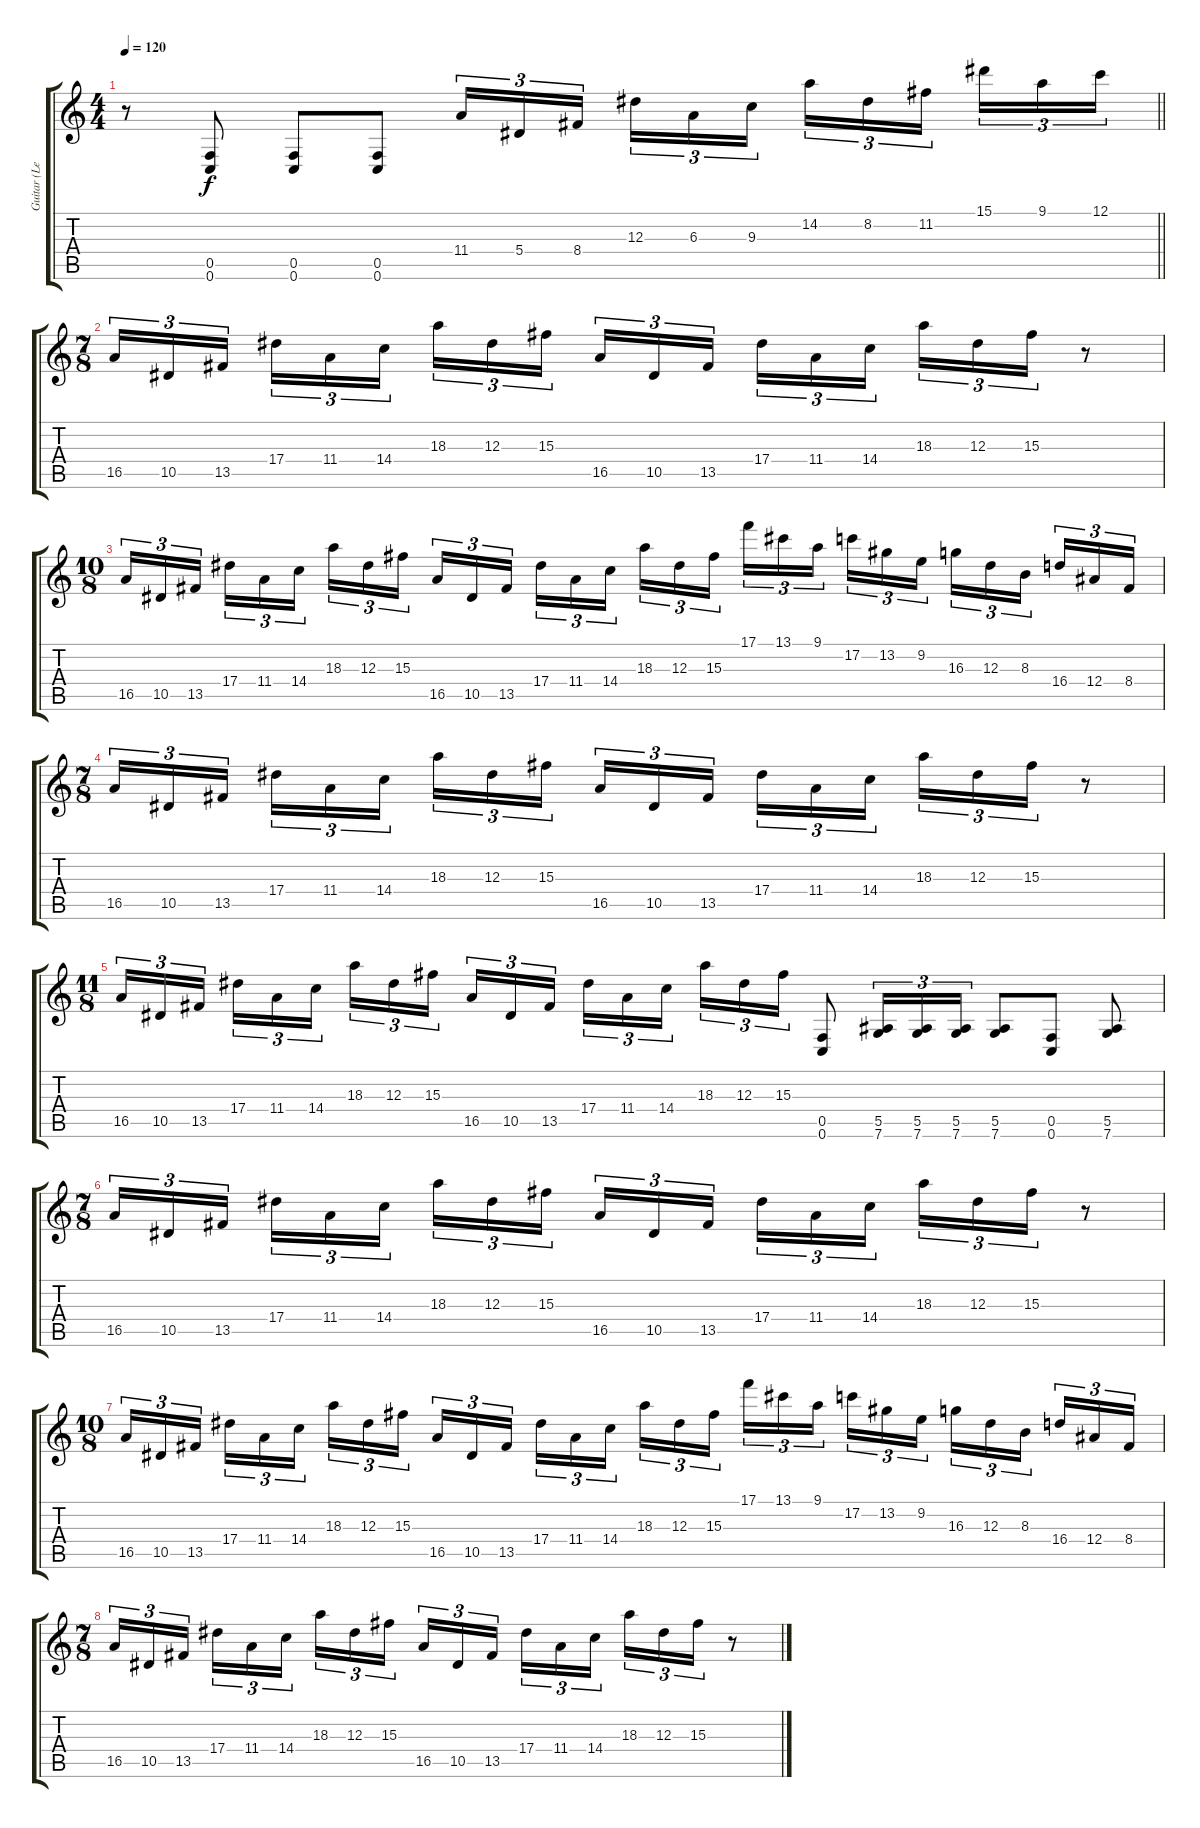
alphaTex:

\track ("Guitar (Left) - Kyle Moeller" "Guitar (Le") {instrument distortionguitar}
\staff {score tabs}
\tuning (C4 G3 Eb3 Bb2 F2 C2) {hide}
\ts (4 4)
\tempo 120
\clef g2
\barLineRight lightlight
\ks c
r.8{dy f} (0.5 0.6).8 (0.5 0.6).8 (0.5 0.6).8 11.4.16{tu (3 2)} 5.4.16{tu (3 2)} 8.4.16{tu (3 2) beam splitsecondary} 12.3.16{tu (3 2)} 6.3.16{tu (3 2)} 9.3.16{tu (3 2)} 14.2.16{tu (3 2)} 8.2.16{tu (3 2)} 11.2.16{tu (3 2) beam splitsecondary} 15.1.16{tu (3 2)} 9.1.16{tu (3 2)} 12.1.16{tu (3 2)} |
\ts (7 8)
16.5.16{tu (3 2)} 10.5.16{tu (3 2)} 13.5.16{tu (3 2) beam splitsecondary} 17.4.16{tu (3 2)} 11.4.16{tu (3 2)} 14.4.16{tu (3 2) beam splitsecondary} 18.3.16{tu (3 2)} 12.3.16{tu (3 2)} 15.3.16{tu (3 2)} 16.5.16{tu (3 2)} 10.5.16{tu (3 2)} 13.5.16{tu (3 2) beam splitsecondary} 17.4.16{tu (3 2)} 11.4.16{tu (3 2)} 14.4.16{tu (3 2) beam splitsecondary} 18.3.16{tu (3 2)} 12.3.16{tu (3 2)} 15.3.16{tu (3 2)} r.8 |
\ts (10 8)
16.5.16{tu (3 2)} 10.5.16{tu (3 2)} 13.5.16{tu (3 2) beam splitsecondary} 17.4.16{tu (3 2)} 11.4.16{tu (3 2)} 14.4.16{tu (3 2) beam splitsecondary} 18.3.16{tu (3 2)} 12.3.16{tu (3 2)} 15.3.16{tu (3 2)} 16.5.16{tu (3 2)} 10.5.16{tu (3 2)} 13.5.16{tu (3 2) beam splitsecondary} 17.4.16{tu (3 2)} 11.4.16{tu (3 2)} 14.4.16{tu (3 2) beam splitsecondary} 18.3.16{tu (3 2)} 12.3.16{tu (3 2)} 15.3.16{tu (3 2)} 17.1.16{tu (3 2)} 13.1.16{tu (3 2)} 9.1.16{tu (3 2) beam splitsecondary} 17.2.16{tu (3 2)} 13.2.16{tu (3 2)} 9.2.16{tu (3 2) beam splitsecondary} 16.3.16{tu (3 2)} 12.3.16{tu (3 2)} 8.3.16{tu (3 2) beam splitsecondary} 16.4.16{tu (3 2)} 12.4.16{tu (3 2)} 8.4.16{tu (3 2)} |
\ts (7 8)
16.5.16{tu (3 2)} 10.5.16{tu (3 2)} 13.5.16{tu (3 2) beam splitsecondary} 17.4.16{tu (3 2)} 11.4.16{tu (3 2)} 14.4.16{tu (3 2) beam splitsecondary} 18.3.16{tu (3 2)} 12.3.16{tu (3 2)} 15.3.16{tu (3 2)} 16.5.16{tu (3 2)} 10.5.16{tu (3 2)} 13.5.16{tu (3 2) beam splitsecondary} 17.4.16{tu (3 2)} 11.4.16{tu (3 2)} 14.4.16{tu (3 2) beam splitsecondary} 18.3.16{tu (3 2)} 12.3.16{tu (3 2)} 15.3.16{tu (3 2)} r.8 |
\ts (11 8)
16.5.16{tu (3 2)} 10.5.16{tu (3 2)} 13.5.16{tu (3 2) beam splitsecondary} 17.4.16{tu (3 2)} 11.4.16{tu (3 2)} 14.4.16{tu (3 2) beam splitsecondary} 18.3.16{tu (3 2)} 12.3.16{tu (3 2)} 15.3.16{tu (3 2)} 16.5.16{tu (3 2)} 10.5.16{tu (3 2)} 13.5.16{tu (3 2) beam splitsecondary} 17.4.16{tu (3 2)} 11.4.16{tu (3 2)} 14.4.16{tu (3 2) beam splitsecondary} 18.3.16{tu (3 2)} 12.3.16{tu (3 2)} 15.3.16{tu (3 2)} (0.5 0.6).8 (5.5 7.6).16{tu (3 2)} (5.5 7.6).16{tu (3 2)} (5.5 7.6).16{tu (3 2)} (5.5 7.6).8 (0.5 0.6).8 (5.5 7.6).8 |
\ts (7 8)
16.5.16{tu (3 2)} 10.5.16{tu (3 2)} 13.5.16{tu (3 2) beam splitsecondary} 17.4.16{tu (3 2)} 11.4.16{tu (3 2)} 14.4.16{tu (3 2) beam splitsecondary} 18.3.16{tu (3 2)} 12.3.16{tu (3 2)} 15.3.16{tu (3 2)} 16.5.16{tu (3 2)} 10.5.16{tu (3 2)} 13.5.16{tu (3 2) beam splitsecondary} 17.4.16{tu (3 2)} 11.4.16{tu (3 2)} 14.4.16{tu (3 2) beam splitsecondary} 18.3.16{tu (3 2)} 12.3.16{tu (3 2)} 15.3.16{tu (3 2)} r.8 |
\ts (10 8)
16.5.16{tu (3 2)} 10.5.16{tu (3 2)} 13.5.16{tu (3 2) beam splitsecondary} 17.4.16{tu (3 2)} 11.4.16{tu (3 2)} 14.4.16{tu (3 2) beam splitsecondary} 18.3.16{tu (3 2)} 12.3.16{tu (3 2)} 15.3.16{tu (3 2)} 16.5.16{tu (3 2)} 10.5.16{tu (3 2)} 13.5.16{tu (3 2) beam splitsecondary} 17.4.16{tu (3 2)} 11.4.16{tu (3 2)} 14.4.16{tu (3 2) beam splitsecondary} 18.3.16{tu (3 2)} 12.3.16{tu (3 2)} 15.3.16{tu (3 2)} 17.1.16{tu (3 2)} 13.1.16{tu (3 2)} 9.1.16{tu (3 2) beam splitsecondary} 17.2.16{tu (3 2)} 13.2.16{tu (3 2)} 9.2.16{tu (3 2) beam splitsecondary} 16.3.16{tu (3 2)} 12.3.16{tu (3 2)} 8.3.16{tu (3 2) beam splitsecondary} 16.4.16{tu (3 2)} 12.4.16{tu (3 2)} 8.4.16{tu (3 2)} |
\ts (7 8)
16.5.16{tu (3 2)} 10.5.16{tu (3 2)} 13.5.16{tu (3 2) beam splitsecondary} 17.4.16{tu (3 2)} 11.4.16{tu (3 2)} 14.4.16{tu (3 2) beam splitsecondary} 18.3.16{tu (3 2)} 12.3.16{tu (3 2)} 15.3.16{tu (3 2)} 16.5.16{tu (3 2)} 10.5.16{tu (3 2)} 13.5.16{tu (3 2) beam splitsecondary} 17.4.16{tu (3 2)} 11.4.16{tu (3 2)} 14.4.16{tu (3 2) beam splitsecondary} 18.3.16{tu (3 2)} 12.3.16{tu (3 2)} 15.3.16{tu (3 2)} r.8
